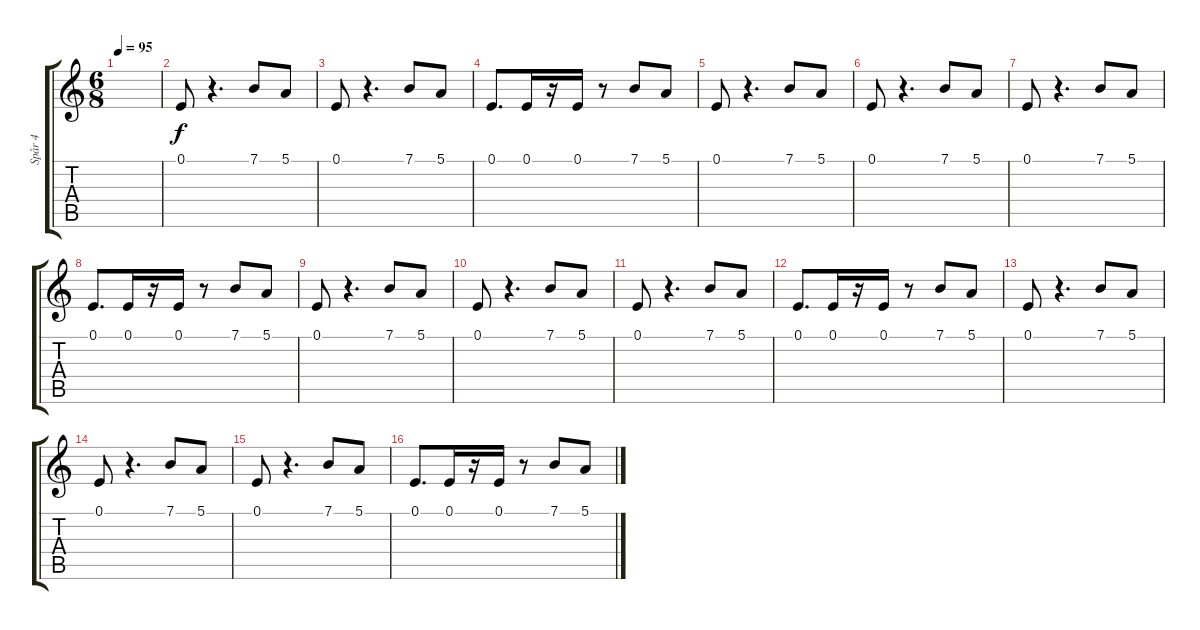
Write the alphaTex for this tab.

\track ("Spår 4" "Spår 4") {instrument flute}
\staff {score tabs}
\tuning (E4 B3 G3 D3 A2 E2) {hide}
\ts (6 8)
\tempo 95
\clef g2
\ks c
|
0.1.8 r.4{d} 7.1.8 5.1.8 |
0.1.8 r.4{d} 7.1.8 5.1.8 |
0.1.8{d} 0.1.16 r.16 0.1.16 r.8 7.1.8 5.1.8 |
0.1.8 r.4{d} 7.1.8 5.1.8 |
0.1.8 r.4{d} 7.1.8 5.1.8 |
0.1.8 r.4{d} 7.1.8 5.1.8 |
0.1.8{d} 0.1.16 r.16 0.1.16 r.8 7.1.8 5.1.8 |
0.1.8 r.4{d} 7.1.8 5.1.8 |
0.1.8 r.4{d} 7.1.8 5.1.8 |
0.1.8 r.4{d} 7.1.8 5.1.8 |
0.1.8{d} 0.1.16 r.16 0.1.16 r.8 7.1.8 5.1.8 |
0.1.8 r.4{d} 7.1.8 5.1.8 |
0.1.8 r.4{d} 7.1.8 5.1.8 |
0.1.8 r.4{d} 7.1.8 5.1.8 |
0.1.8{d} 0.1.16 r.16 0.1.16 r.8 7.1.8 5.1.8
